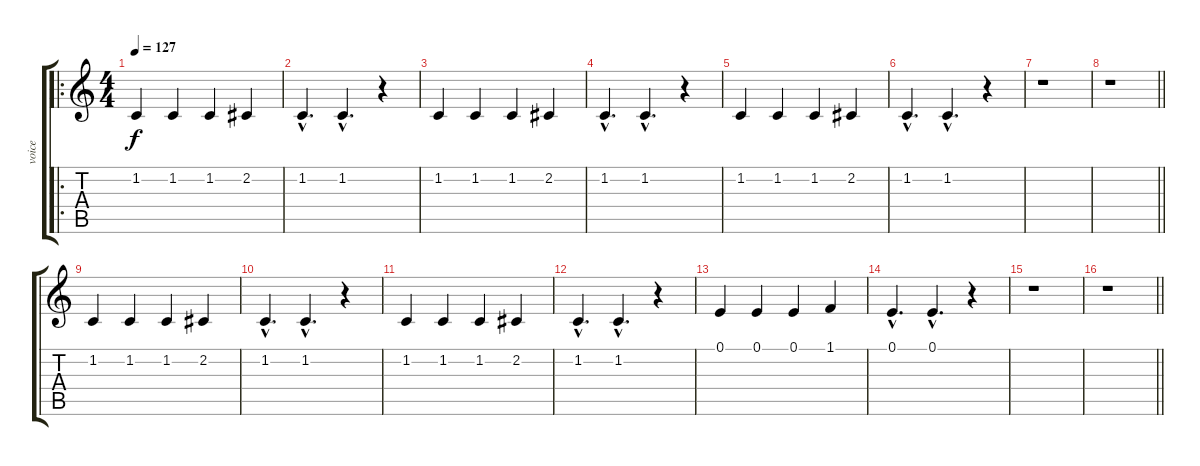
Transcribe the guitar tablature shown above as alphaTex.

\track ("voice" "voice") {instrument choiraahs}
\staff {score tabs}
\tuning (E4 B3 G3 D3 A2 E2) {hide}
\ro
\ts (4 4)
\tempo 127
\clef g2
\ks c
1.2.4{dy f} 1.2.4 1.2.4 2.2.4 |
1.2{hac}.4{d} 1.2{hac}.4{d} r.4 |
1.2.4 1.2.4 1.2.4 2.2.4 |
1.2{hac}.4{d} 1.2{hac}.4{d} r.4 |
1.2.4 1.2.4 1.2.4 2.2.4 |
1.2{hac}.4{d} 1.2{hac}.4{d} r.4 |
r.1 |
\barLineRight lightlight
r.1 |
1.2.4 1.2.4 1.2.4 2.2.4 |
1.2{hac}.4{d} 1.2{hac}.4{d} r.4 |
1.2.4 1.2.4 1.2.4 2.2.4 |
1.2{hac}.4{d} 1.2{hac}.4{d} r.4 |
0.1.4 0.1.4 0.1.4 1.1.4 |
0.1{hac}.4{d} 0.1{hac}.4{d} r.4 |
r.1 |
\barLineRight lightlight
r.1
